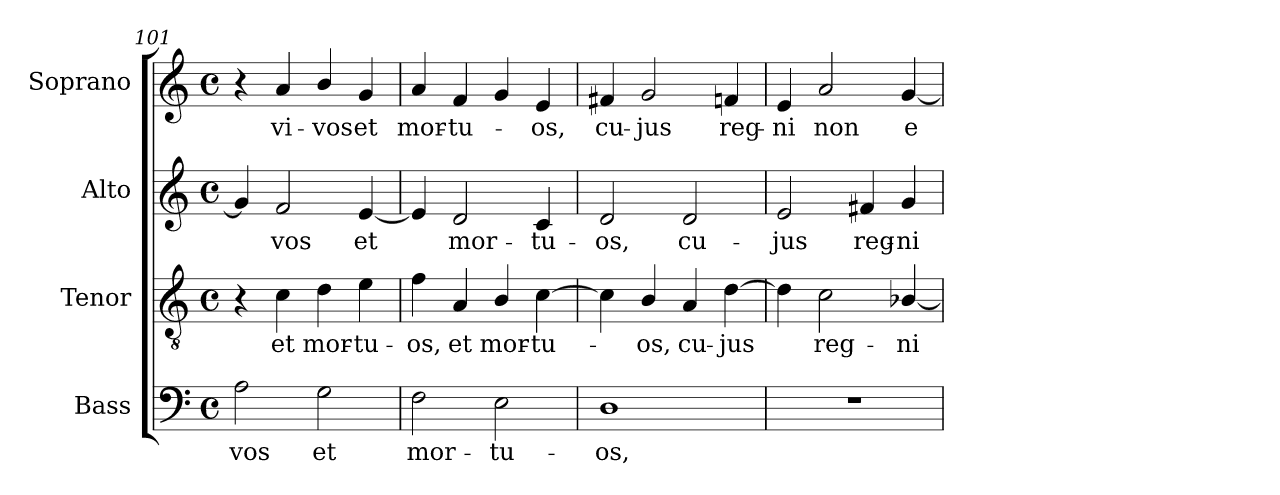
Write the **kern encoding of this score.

**kern	**text	**kern	**text	**kern	**text	**kern	**text
*part4	*part4	*part3	*part3	*part2	*part2	*part1	*part1
*staff4	*staff4	*staff3	*staff3	*staff2	*staff2	*staff1	*staff1
*I"Bass	*	*I"Tenor	*	*I"Alto	*	*I"Soprano	*
*I'B.	*	*I'T.	*	*I'A.	*	*I'S.	*
!!LO:LB:g=z
*clefF4	*	*clefGv2	*	*clefG2	*	*clefG2	*
*	*	*ITrd7c12	*	*	*	*	*
*k[]	*	*k[]	*	*k[]	*	*k[]	*
*C:	*	*C:	*	*C:	*	*C:	*
*M4/4	*	*M4/4	*	*M4/4	*	*M4/4	*
*met(c)	*	*met(c)	*	*met(c)	*	*met(c)	*
=101	=101	=101	=101	=101	=101	=101	=101
!	!LO:LY:b:color=#000000	!	!	!	!	!	!
2Ai\	-vos	4r	.	4gi/]	.	4r	.
!	!	!	!LO:LY:b:color=#000000	!	!	!	!
!	!	!	!	!	!LO:LY:b:color=#000000	!	!
!	!	!	!	!	!	!	!LO:LY:b:color=#000000
.	.	4Ci\	et	2fi/	-vos	4ai/	vi-
!	!LO:LY:b:color=#000000	!	!	!	!	!	!
!	!	!	!LO:LY:b:color=#000000	!	!	!	!
!	!	!	!	!	!	!	!LO:LY:b:color=#000000
2Gi\	et	4Di\	mor-	.	.	4bi/	-vos
!	!	!	!LO:LY:b:color=#000000	!	!	!	!
!	!	!	!	!	!LO:LY:b:color=#000000	!	!
!	!	!	!	!	!	!	!LO:LY:b:color=#000000
.	.	4Ei\	-tu-	[4ei/	et	4gi/	et
=102	=102	=102	=102	=102	=102	=102	=102
!	!LO:LY:b:color=#000000	!	!	!	!	!	!
!	!	!	!LO:LY:b:color=#000000	!	!	!	!
!	!	!	!	!	!	!	!LO:LY:b:color=#000000
2Fi\	mor-	4Fi\	-os,	4ei/]	.	4ai/	mor-
!	!	!	!LO:LY:b:color=#000000	!	!	!	!
!	!	!	!	!	!LO:LY:b:color=#000000	!	!
!	!	!	!	!	!	!	!LO:LY:b:color=#000000
.	.	4AAi/	et	2di/	mor-	4fi/	-tu-
!	!LO:LY:b:color=#000000	!	!	!	!	!	!
!	!	!	!LO:LY:b:color=#000000	!	!	!	!
2Ei\	-tu-	4BBi/	mor-	.	.	4gi/	.
!	!	!	!LO:LY:b:color=#000000	!	!	!	!
!	!	!	!	!	!LO:LY:b:color=#000000	!	!
!	!	!	!	!	!	!	!LO:LY:b:color=#000000
.	.	[4Ci\	-tu-	4ci/	-tu-	4ei/	-os,
=103	=103	=103	=103	=103	=103	=103	=103
!	!LO:LY:b:color=#000000	!	!	!	!	!	!
!	!	!	!	!	!LO:LY:b:color=#000000	!	!
!	!	!	!	!	!	!	!LO:LY:b:color=#000000
1Di	-os,	4Ci\]	.	2di/	-os,	4f#Xi/	cu-
!	!	!	!LO:LY:b:color=#000000	!	!	!	!
!	!	!	!	!	!	!	!LO:LY:b:color=#000000
.	.	4BBi/	-os,	.	.	2gi/	-jus
!	!	!	!LO:LY:b:color=#000000	!	!	!	!
!	!	!	!	!	!LO:LY:b:color=#000000	!	!
.	.	4AAi/	cu-	2di/	cu-	.	.
!	!	!	!LO:LY:b:color=#000000	!	!	!	!
!	!	!	!	!	!	!	!LO:LY:b:color=#000000
.	.	[4Di\	-jus	.	.	4fi/	reg-
=104	=104	=104	=104	=104	=104	=104	=104
!	!	!	!	!	!LO:LY:b:color=#000000	!	!
!	!	!	!	!	!	!	!LO:LY:b:color=#000000
1r	.	4Di\]	.	2ei/	-jus	4ei/	-ni
!	!	!	!LO:LY:b:color=#000000	!	!	!	!
!	!	!	!	!	!	!	!LO:LY:b:color=#000000
.	.	2Ci\	reg-	.	.	2ai/	non
!	!	!	!	!	!LO:LY:b:color=#000000	!	!
.	.	.	.	4f#Xi/	reg-	.	.
!	!	!	!LO:LY:b:color=#000000	!	!	!	!
!	!	!	!	!	!LO:LY:b:color=#000000	!	!
!	!	!	!	!	!	!	!LO:LY:b:color=#000000
.	.	[4BB-Xi/	-ni	4gi/	-ni	[4gi/	e-
=	=	=	=	=	=	=	=
*-	*-	*-	*-	*-	*-	*-	*-
